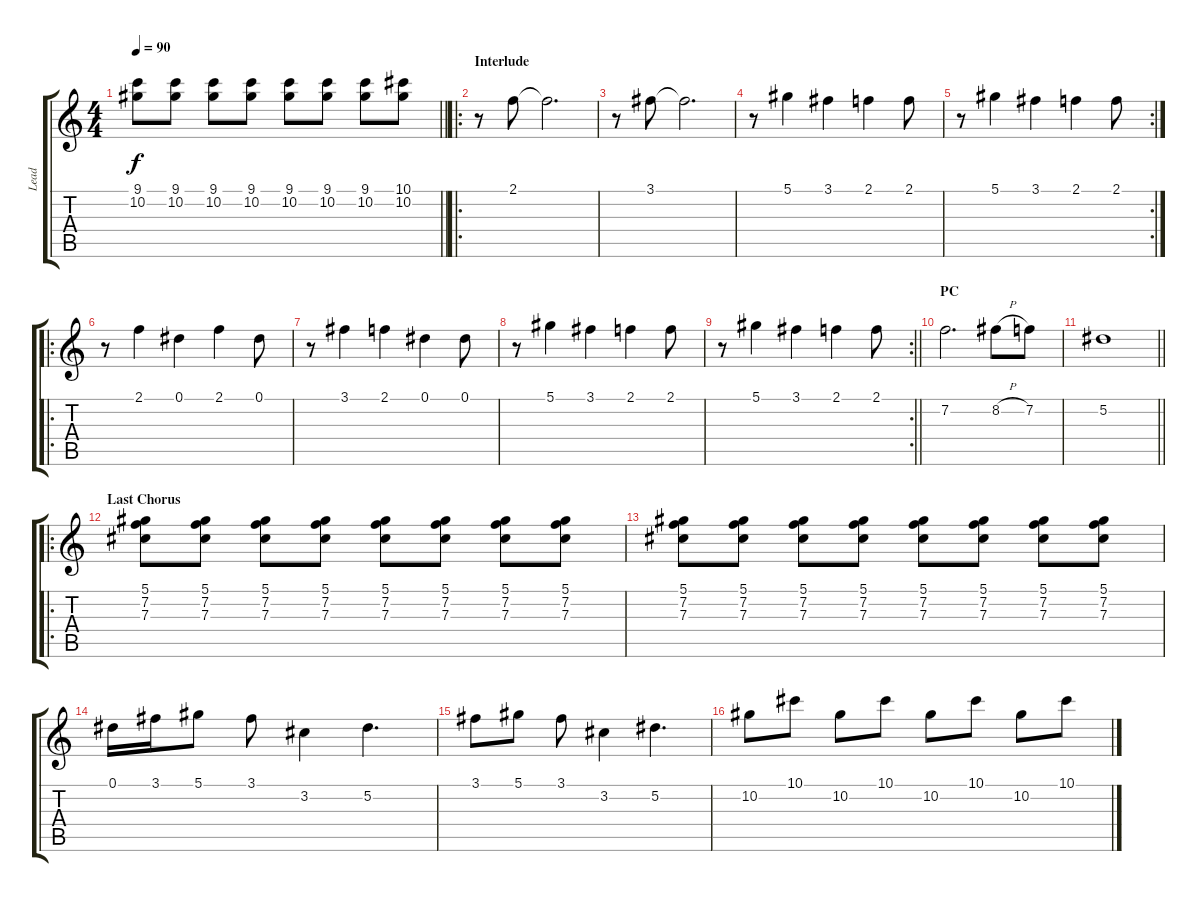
\track ("Lead" "Lead") {instrument overdrivenguitar}
\staff {score tabs}
\tuning (Eb4 Bb3 Gb3 Db3 Ab2 Eb2) {hide}
\ts (4 4)
\tempo 90
\clef g2
\barLineRight lightlight
\ks c
(9.1 10.2).8{dy f} (9.1 10.2).8 (9.1 10.2).8 (9.1 10.2).8 (9.1 10.2).8 (9.1 10.2).8 (9.1 10.2).8 (10.1 10.2).8 |
\ro
\section ("" "Interlude")
r.8{instrument electricguitarclean} 2.1.8 2.1{t}.2{d volume 16} |
r.8 3.1.8 3.1{t}.2{d} |
r.8 5.1.4 3.1.4 2.1.4 2.1.8 |
\rc 2
r.8 5.1.4 3.1.4 2.1.4 2.1.8 |
\ro
r.8 2.1.4 0.1.4 2.1.4 0.1.8 |
r.8 3.1.4 2.1.4 0.1.4 0.1.8 |
r.8 5.1.4 3.1.4 2.1.4 2.1.8 |
\rc 2
\barLineRight lightlight
r.8 5.1.4 3.1.4 2.1.4 2.1.8 |
\section ("" "PC")
7.2.2{d} 8.2{h}.8 7.2.8 |
\barLineRight lightlight
5.2.1 |
\ro
\section ("" "Last Chorus")
(5.1 7.2 7.3).8 (5.1 7.2 7.3).8 (5.1 7.2 7.3).8 (5.1 7.2 7.3).8 (5.1 7.2 7.3).8 (5.1 7.2 7.3).8 (5.1 7.2 7.3).8 (5.1 7.2 7.3).8 |
(5.1 7.2 7.3).8 (5.1 7.2 7.3).8 (5.1 7.2 7.3).8 (5.1 7.2 7.3).8 (5.1 7.2 7.3).8 (5.1 7.2 7.3).8 (5.1 7.2 7.3).8 (5.1 7.2 7.3).8 |
0.1.16 3.1.16 5.1.8 3.1.8 3.2.4 5.2.4{d} |
3.1.8 5.1.8 3.1.8 3.2.4 5.2.4{d} |
10.2.8 10.1.8 10.2.8 10.1.8 10.2.8 10.1.8 10.2.8 10.1.8
